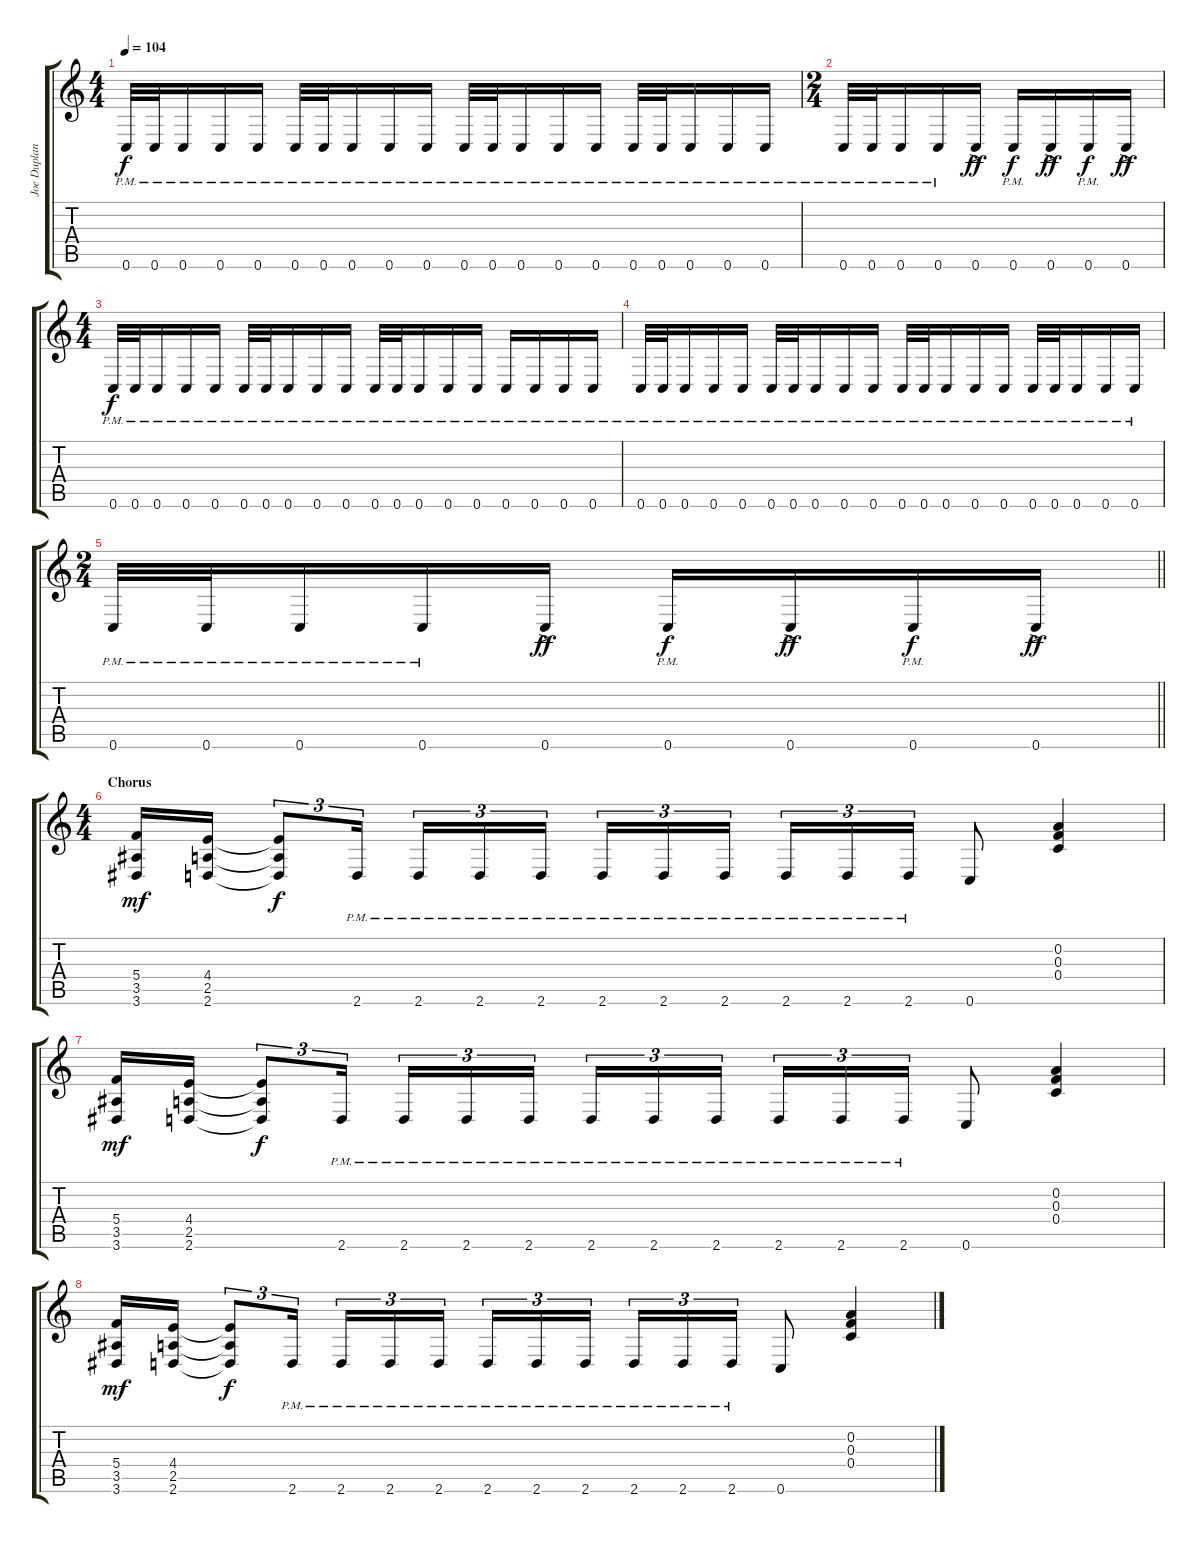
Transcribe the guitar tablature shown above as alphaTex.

\track ("Joe Duplantier" "Joe Duplan") {instrument overdrivenguitar}
\staff {score tabs}
\tuning (D4 A3 F3 C3 G2 C2) {hide}
\ts (4 4)
\tempo 104
\clef g2
\ks c
0.6{pm}.32{dy f} 0.6{pm}.32 0.6{pm}.16 0.6{pm}.16 0.6{pm}.16 0.6{pm}.32 0.6{pm}.32 0.6{pm}.16 0.6{pm}.16 0.6{pm}.16 0.6{pm}.32 0.6{pm}.32 0.6{pm}.16 0.6{pm}.16 0.6{pm}.16 0.6{pm}.32 0.6{pm}.32 0.6{pm}.16 0.6{pm}.16 0.6{pm}.16 |
\ts (2 4)
0.6{pm}.32 0.6{pm}.32 0.6{pm}.16 0.6{pm}.16 0.6{ac}.16{dy ff} 0.6{pm}.16{dy f} 0.6{ac}.16{dy ff} 0.6{pm}.16{dy f} 0.6{ac}.16{dy ff} |
\ts (4 4)
0.6{pm}.32{dy f} 0.6{pm}.32 0.6{pm}.16 0.6{pm}.16 0.6{pm}.16 0.6{pm}.32 0.6{pm}.32 0.6{pm}.16 0.6{pm}.16 0.6{pm}.16 0.6{pm}.32 0.6{pm}.32 0.6{pm}.16 0.6{pm}.16 0.6{pm}.16 0.6{pm}.16 0.6{pm}.16 0.6{pm}.16 0.6{pm}.16 |
0.6{pm}.32 0.6{pm}.32 0.6{pm}.16 0.6{pm}.16 0.6{pm}.16 0.6{pm}.32 0.6{pm}.32 0.6{pm}.16 0.6{pm}.16 0.6{pm}.16 0.6{pm}.32 0.6{pm}.32 0.6{pm}.16 0.6{pm}.16 0.6{pm}.16 0.6{pm}.32 0.6{pm}.32 0.6{pm}.16 0.6{pm}.16 0.6{pm}.16 |
\ts (2 4)
\barLineRight lightlight
0.6{pm}.32 0.6{pm}.32 0.6{pm}.16 0.6{pm}.16 0.6{ac}.16{dy ff} 0.6{pm}.16{dy f} 0.6{ac}.16{dy ff} 0.6{pm}.16{dy f} 0.6{ac}.16{dy ff} |
\ts (4 4)
\section ("" "Chorus")
(5.4 3.5 3.6).16{dy mf} (4.4 2.5 2.6).16 (4.4{t} 2.5{t} 2.6{t}).8{tu (3 2) dy f} 2.6{pm}.16{tu (3 2)} 2.6{pm}.16{tu (3 2)} 2.6{pm}.16{tu (3 2)} 2.6{pm}.16{tu (3 2) beam splitsecondary} 2.6{pm}.16{tu (3 2)} 2.6{pm}.16{tu (3 2)} 2.6{pm}.16{tu (3 2)} 2.6{pm}.16{tu (3 2)} 2.6{pm}.16{tu (3 2)} 2.6{pm}.16{tu (3 2)} 0.6.8 (0.2 0.3 0.4).4 |
(5.4 3.5 3.6).16{dy mf} (4.4 2.5 2.6).16 (4.4{t} 2.5{t} 2.6{t}).8{tu (3 2) dy f} 2.6{pm}.16{tu (3 2)} 2.6{pm}.16{tu (3 2)} 2.6{pm}.16{tu (3 2)} 2.6{pm}.16{tu (3 2) beam splitsecondary} 2.6{pm}.16{tu (3 2)} 2.6{pm}.16{tu (3 2)} 2.6{pm}.16{tu (3 2)} 2.6{pm}.16{tu (3 2)} 2.6{pm}.16{tu (3 2)} 2.6{pm}.16{tu (3 2)} 0.6.8 (0.2 0.3 0.4).4 |
(5.4 3.5 3.6).16{dy mf} (4.4 2.5 2.6).16 (4.4{t} 2.5{t} 2.6{t}).8{tu (3 2) dy f} 2.6{pm}.16{tu (3 2)} 2.6{pm}.16{tu (3 2)} 2.6{pm}.16{tu (3 2)} 2.6{pm}.16{tu (3 2) beam splitsecondary} 2.6{pm}.16{tu (3 2)} 2.6{pm}.16{tu (3 2)} 2.6{pm}.16{tu (3 2)} 2.6{pm}.16{tu (3 2)} 2.6{pm}.16{tu (3 2)} 2.6{pm}.16{tu (3 2)} 0.6.8 (0.2 0.3 0.4).4
